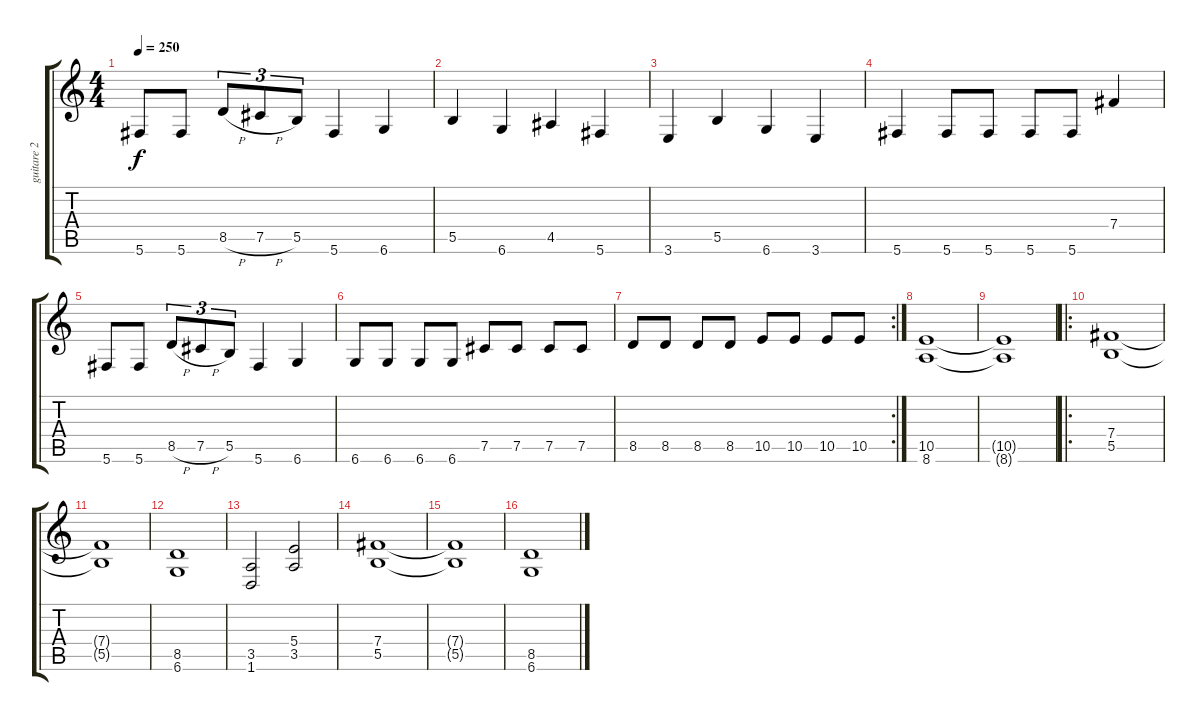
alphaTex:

\track ("guitare 2" "guitare 2") {instrument distortionguitar}
\staff {score tabs}
\tuning (Db4 Ab3 E3 B2 Gb2 Db2) {hide}
\ts (4 4)
\tempo 250
\clef g2
\ks c
5.6.8{dy f} 5.6.8 8.5{h}.8{tu (3 2)} 7.5{h}.8{tu (3 2)} 5.5.8{tu (3 2)} 5.6.4 6.6.4 |
5.5.4 6.6.4 4.5.4 5.6.4 |
3.6.4 5.5.4 6.6.4 3.6.4 |
5.6.4 5.6.8 5.6.8 5.6.8 5.6.8 7.4.4 |
5.6.8 5.6.8 8.5{h}.8{tu (3 2)} 7.5{h}.8{tu (3 2)} 5.5.8{tu (3 2)} 5.6.4 6.6.4 |
6.6.8 6.6.8 6.6.8 6.6.8 7.5.8 7.5.8 7.5.8 7.5.8 |
\rc 2
8.5.8 8.5.8 8.5.8 8.5.8 10.5.8 10.5.8 10.5.8 10.5.8 |
(10.5 8.6).1 |
(10.5{t} 8.6{t}).1 |
\ro
(7.4 5.5).1 |
(7.4{t} 5.5{t}).1 |
(8.5 6.6).1 |
(3.5 1.6).2 (5.4 3.5).2 |
(7.4 5.5).1 |
(7.4{t} 5.5{t}).1 |
(8.5 6.6).1
